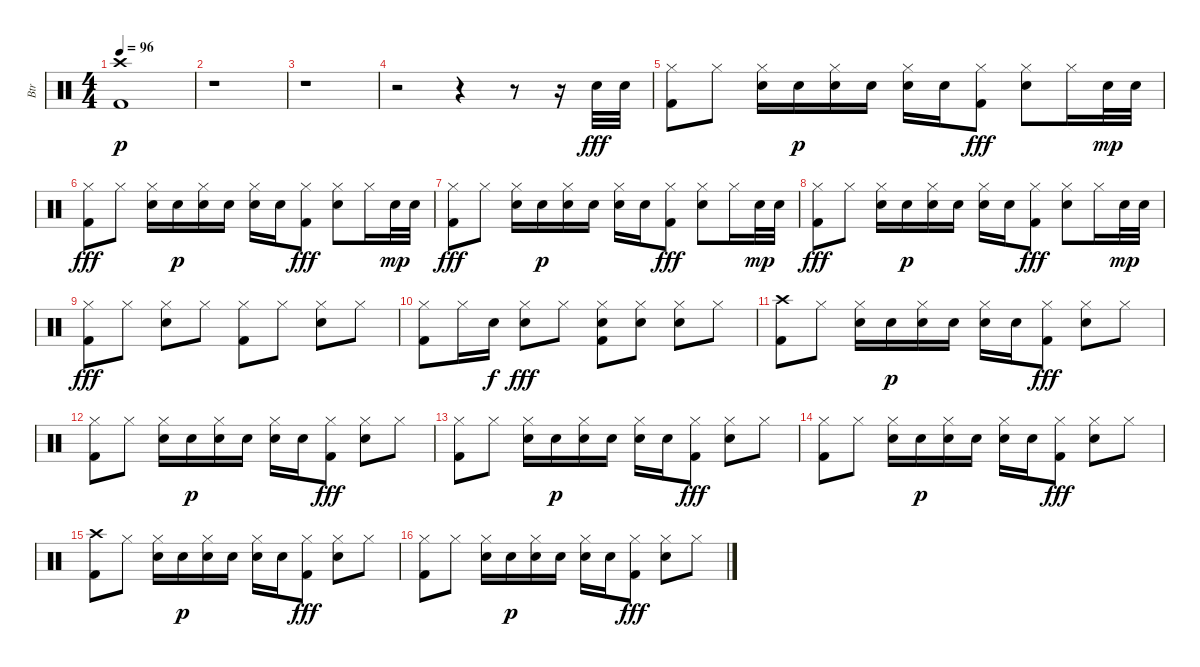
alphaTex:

\track ("Btr" "Btr") {instrument percussion}
\staff {score}
\articulation defaults
\ts (4 4)
\tempo 96
\clef neutral
\ks c
("Crash high (hit)" "Kick (hit) 2").1{dy p} |
r.1 |
r.1 |
r.2 r.4 r.8 r.16 "Snare (hit) 2".32{dy fff} "Snare (hit) 2".32 |
("Hi-Hat (closed)" "Kick (hit) 2").8 "Hi-Hat (closed)".8 ("Hi-Hat (closed)" "Snare (hit) 2").16 "Snare (hit) 2".16{dy p} ("Hi-Hat (closed)" "Snare (hit) 2").16 "Snare (hit) 2".16 ("Hi-Hat (closed)" "Snare (hit) 2").16 "Snare (hit) 2".16 ("Hi-Hat (closed)" "Kick (hit) 2").8{dy fff} ("Hi-Hat (closed)" "Snare (hit) 2").8 "Hi-Hat (closed)".16 "Snare (hit) 2".32{dy mp} "Snare (hit) 2".32 |
("Hi-Hat (closed)" "Kick (hit) 2").8{dy fff} "Hi-Hat (closed)".8 ("Hi-Hat (closed)" "Snare (hit) 2").16 "Snare (hit) 2".16{dy p} ("Hi-Hat (closed)" "Snare (hit) 2").16 "Snare (hit) 2".16 ("Hi-Hat (closed)" "Snare (hit) 2").16 "Snare (hit) 2".16 ("Hi-Hat (closed)" "Kick (hit) 2").8{dy fff} ("Hi-Hat (closed)" "Snare (hit) 2").8 "Hi-Hat (closed)".16 "Snare (hit) 2".32{dy mp} "Snare (hit) 2".32 |
("Hi-Hat (closed)" "Kick (hit) 2").8{dy fff} "Hi-Hat (closed)".8 ("Hi-Hat (closed)" "Snare (hit) 2").16 "Snare (hit) 2".16{dy p} ("Hi-Hat (closed)" "Snare (hit) 2").16 "Snare (hit) 2".16 ("Hi-Hat (closed)" "Snare (hit) 2").16 "Snare (hit) 2".16 ("Hi-Hat (closed)" "Kick (hit) 2").8{dy fff} ("Hi-Hat (closed)" "Snare (hit) 2").8 "Hi-Hat (closed)".16 "Snare (hit) 2".32{dy mp} "Snare (hit) 2".32 |
("Hi-Hat (closed)" "Kick (hit) 2").8{dy fff} "Hi-Hat (closed)".8 ("Hi-Hat (closed)" "Snare (hit) 2").16 "Snare (hit) 2".16{dy p} ("Hi-Hat (closed)" "Snare (hit) 2").16 "Snare (hit) 2".16 ("Hi-Hat (closed)" "Snare (hit) 2").16 "Snare (hit) 2".16 ("Hi-Hat (closed)" "Kick (hit) 2").8{dy fff} ("Hi-Hat (closed)" "Snare (hit) 2").8 "Hi-Hat (closed)".16 "Snare (hit) 2".32{dy mp} "Snare (hit) 2".32 |
("Hi-Hat (closed)" "Kick (hit) 2").8{dy fff} "Hi-Hat (closed)".8 ("Hi-Hat (closed)" "Snare (hit) 2").8 "Hi-Hat (closed)".8 ("Hi-Hat (closed)" "Kick (hit) 2").8 "Hi-Hat (closed)".8 ("Hi-Hat (closed)" "Snare (hit) 2").8 "Hi-Hat (closed)".8 |
("Hi-Hat (closed)" "Kick (hit) 2").8 "Hi-Hat (closed)".16 "Snare (hit) 2".16{dy f} ("Hi-Hat (closed)" "Electric Snare (hit)").8{dy fff} "Hi-Hat (closed)".8 ("Hi-Hat (closed)" "Snare (hit) 2" "Kick (hit) 2").8 ("Hi-Hat (closed)" "Snare (hit) 2").8 ("Hi-Hat (closed)" "Snare (hit) 2").8 "Hi-Hat (closed)".8 |
("Crash high (hit)" "Kick (hit) 2").8 "Hi-Hat (closed)".8 ("Hi-Hat (closed)" "Snare (hit) 2").16 "Snare (hit) 2".16{dy p} ("Hi-Hat (closed)" "Snare (hit) 2").16 "Snare (hit) 2".16 ("Hi-Hat (closed)" "Snare (hit) 2").16 "Snare (hit) 2".16 ("Hi-Hat (closed)" "Kick (hit) 2").8{dy fff} ("Hi-Hat (closed)" "Snare (hit) 2").8 "Hi-Hat (closed)".8 |
("Hi-Hat (closed)" "Kick (hit) 2").8 "Hi-Hat (closed)".8 ("Hi-Hat (closed)" "Snare (hit) 2").16 "Snare (hit) 2".16{dy p} ("Hi-Hat (closed)" "Snare (hit) 2").16 "Snare (hit) 2".16 ("Hi-Hat (closed)" "Snare (hit) 2").16 "Snare (hit) 2".16 ("Hi-Hat (closed)" "Kick (hit) 2").8{dy fff} ("Hi-Hat (closed)" "Snare (hit) 2").8 "Hi-Hat (closed)".8 |
("Hi-Hat (closed)" "Kick (hit) 2").8 "Hi-Hat (closed)".8 ("Hi-Hat (closed)" "Snare (hit) 2").16 "Snare (hit) 2".16{dy p} ("Hi-Hat (closed)" "Snare (hit) 2").16 "Snare (hit) 2".16 ("Hi-Hat (closed)" "Snare (hit) 2").16 "Snare (hit) 2".16 ("Hi-Hat (closed)" "Kick (hit) 2").8{dy fff} ("Hi-Hat (closed)" "Snare (hit) 2").8 "Hi-Hat (closed)".8 |
("Hi-Hat (closed)" "Kick (hit) 2").8 "Hi-Hat (closed)".8 ("Hi-Hat (closed)" "Snare (hit) 2").16 "Snare (hit) 2".16{dy p} ("Hi-Hat (closed)" "Snare (hit) 2").16 "Snare (hit) 2".16 ("Hi-Hat (closed)" "Snare (hit) 2").16 "Snare (hit) 2".16 ("Hi-Hat (closed)" "Kick (hit) 2").8{dy fff} ("Hi-Hat (closed)" "Snare (hit) 2").8 "Hi-Hat (closed)".8 |
("Crash high (hit)" "Kick (hit) 2").8 "Hi-Hat (closed)".8 ("Hi-Hat (closed)" "Snare (hit) 2").16 "Snare (hit) 2".16{dy p} ("Hi-Hat (closed)" "Snare (hit) 2").16 "Snare (hit) 2".16 ("Hi-Hat (closed)" "Snare (hit) 2").16 "Snare (hit) 2".16 ("Hi-Hat (closed)" "Kick (hit) 2").8{dy fff} ("Hi-Hat (closed)" "Snare (hit) 2").8 "Hi-Hat (closed)".8 |
("Hi-Hat (closed)" "Kick (hit) 2").8 "Hi-Hat (closed)".8 ("Hi-Hat (closed)" "Snare (hit) 2").16 "Snare (hit) 2".16{dy p} ("Hi-Hat (closed)" "Snare (hit) 2").16 "Snare (hit) 2".16 ("Hi-Hat (closed)" "Snare (hit) 2").16 "Snare (hit) 2".16 ("Hi-Hat (closed)" "Kick (hit) 2").8{dy fff} ("Hi-Hat (closed)" "Snare (hit) 2").8 "Hi-Hat (closed)".8
